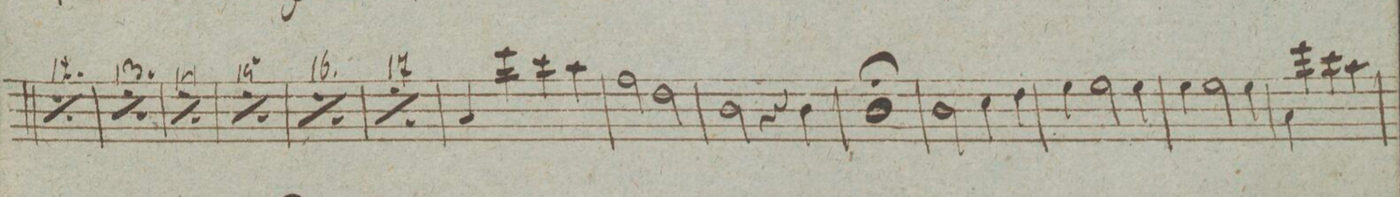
**kern	**dynam
*I"Fagoto 1mo	*
*clefF4	*
*k[]	*
*met(c|)	*
*M2/2	*
*rep	*
4C/	.
4C/	.
4C/	.
4C/	.
*Xrep	*
=68	=68
*rep	*
4C/	.
4C/	.
4C/	.
4C/	.
*Xrep	*
=69	=69
*rep	*
4C/	.
4C/	.
4C/	.
4C/	.
*Xrep	*
=70	=70
*rep	*
4C/	.
4C/	.
4C/	.
4C/	.
*Xrep	*
=71	=71
*rep	*
4C/	.
4C/	.
4C/	.
4C/	.
*Xrep	*
=72	=72
*rep	*
4C/	.
4C/	.
4C/	.
4C/	.
*Xrep	*
=73	=73
4C/	.
4g\	.
4e\	.
4c\	.
=74	=74
2A\	.
2F\	.
=75	=75
2D\	.
4r	.
4D\	.
=76	=76
1D\;	.
=77	=77
2D\	.
4E\	.
4F\	.
=78	=78
4G\	.
2G\	.
4G\	.
=79	=79
4G\	.
2G\	.
4G\	.
=80	=80
4C\	.
4g\	.
4e\	.
4c\	.
=81	=81
*-	*-
